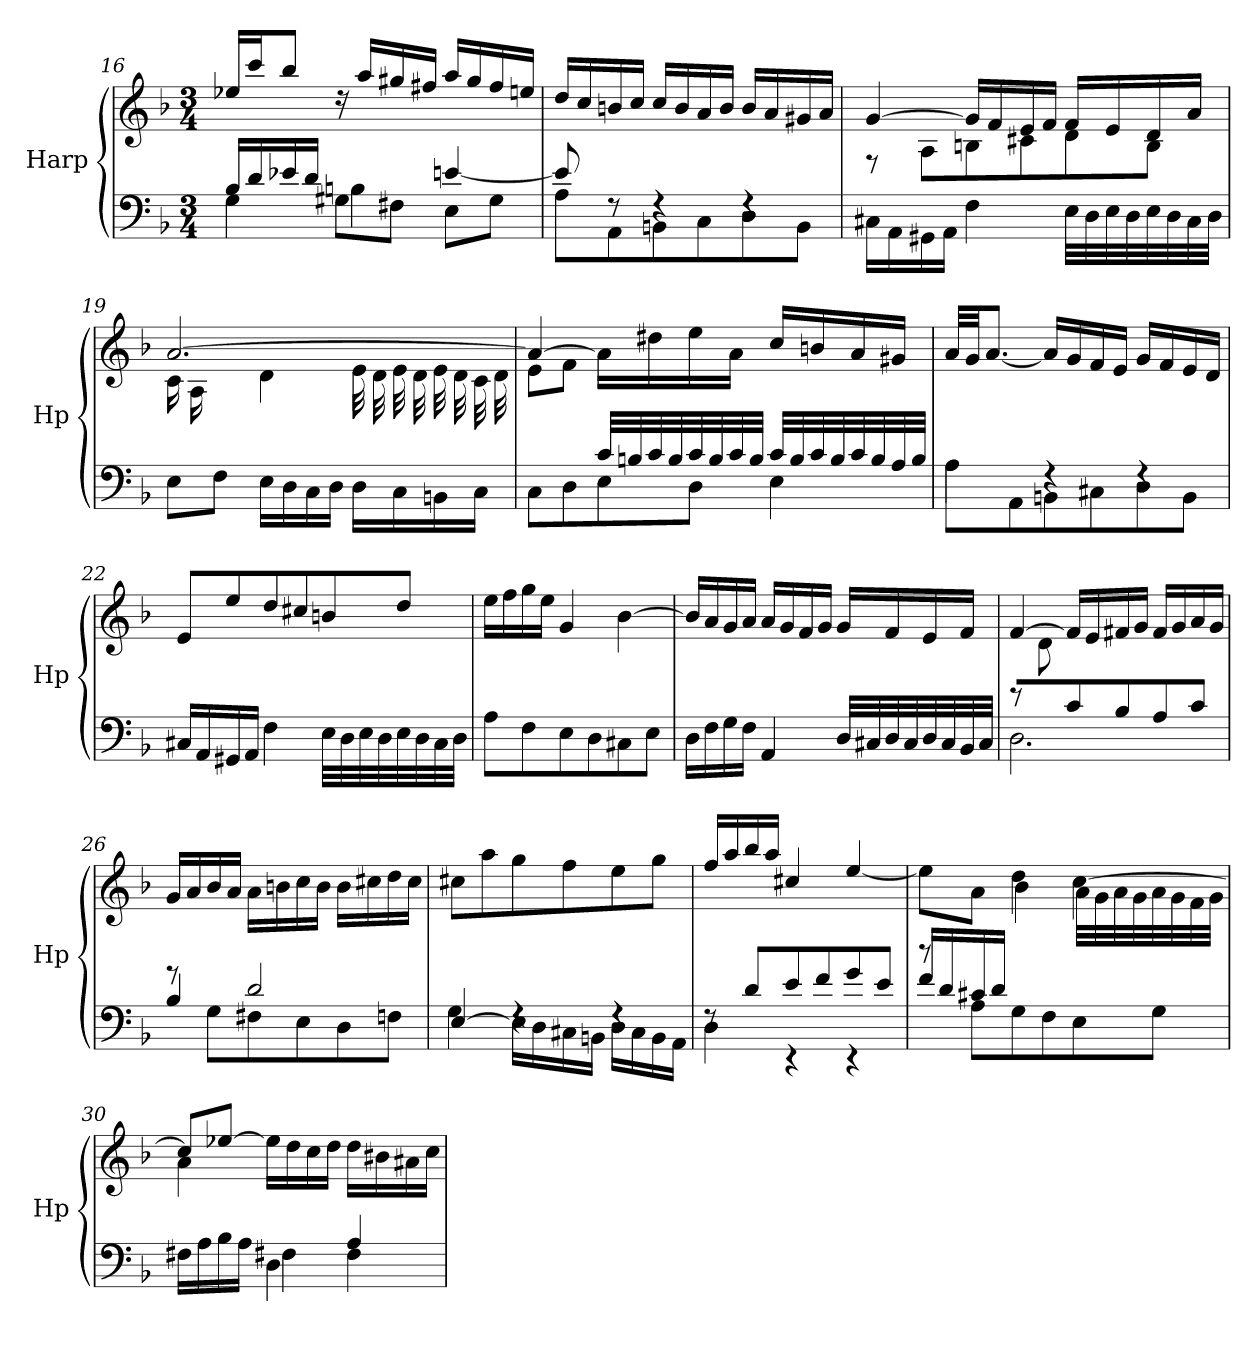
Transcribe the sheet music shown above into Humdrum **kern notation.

**kern	**kern
*part1	*part1
*staff2	*staff1
*I"Harp	*
*I'Hp	*
!!LO:LB:g=z
*clefF4	*clefG2
*k[b-]	*k[b-]
*M3/4	*M3/4
=16	=16
*^	*
4G\	16B-/LL	16ee-X/LL
.	16d/	16ccc/J
.	16e-X/	8bb-/J
.	16d/JJ	.
8G#X\L	4Bn\	16rdd
.	.	16aa/LL
8F#X\J	.	16gg#X/
.	.	16ff#X/JJ
8E\L	[4en/	16aa/LL
.	.	16gg#/
8G#\J	.	16ff#/
.	.	16een/JJ
=17	=17	=17
8A\L	8e/]	16dd/LL
.	.	16cc/
8AA\	8rF	16bn/
.	.	16cc/JJ
8BBn\	4rF	16cc/LL
.	.	16b/
8C\	.	16a/
.	.	16b/JJ
8D\	4rF	16b/LL
.	.	16a/
8BB\J	.	16g#X/
.	.	16a/JJ
=18	=18	=18
*	*	*^
16C#X\LL	8rg	[4g/	8ryy
16AA\	.	.	.
16GG#X\	2ryy	.	8A\L
16AA\JJ	.	.	.
4F\	.	16g/LL]	8Bn\
.	.	16f/	.
.	.	16e/	8c#X\
.	.	16f/JJ	.
32E\LLL	.	16f/LL	8d\
32D\	.	.	.
32E\	.	16e/	.
32D\	.	.	.
32E\	8ryy	16d/	8B\J
32D\	.	.	.
32C#\	.	16a/JJ	.
32D\JJJ	.	.	.
!!LO:PB:g=z	!!
=19	=19	=19	=19
8E\L	8ryy	[2.a/	16c\LL
.	.	.	16A\
8F\J	16G#X/	.	8ryy
.	16A/JJ	.	.
16E\LL	2ryy	.	4d\
16D\	.	.	.
16C\	.	.	.
16D\JJ	.	.	.
16D\LL	.	.	32e\LLL
.	.	.	32d\
16C\	.	.	32e\
.	.	.	32d\
16BBn\	.	.	32e\
.	.	.	32d\
16C\JJ	.	.	32c\
.	.	.	32d\JJJ
=20	=20	=20	=20
8C\L	4ryy	4a/_	8e\L
8D\	.	.	8f\J
8E\	32c/LLL	16a\LL]	2ryy
.	32Bn/	.	.
.	32c/	16dd#X\	.
.	32B/	.	.
8D\J	32c/	16ee\	.
.	32B/	.	.
.	32c/	16a\JJ	.
.	32B/JJJ	.	.
4E\	32c/LLL	16cc/LL	.
.	32B/	.	.
.	32c/	16bn/	.
.	32B/	.	.
.	32c/	16a/	.
.	32B/	.	.
.	32A/	16g#X/JJ	.
.	32B/JJJ	.	.
*	*	*v	*v
=21	=21	=21
8A\L	4A\	32a/LLL
.	.	32g/JJ
.	.	[8.a/J
8AA\	.	.
8BBn\	4rF	16a/LL]
.	.	16g/
8C#X\	.	16f/
.	.	16e/JJ
8D\	4rF	16g/LL
.	.	16f/
8BB\J	.	16e/
.	.	16d/JJ
*v	*v	*
!!LO:LB:g=z
=22	=22
16C#X/LL	8e/L
16AA/	.
16GG#X/	8ee/
16AA/JJ	.
4F\	8dd/
.	8cc#X/
32E\LLL	8bn/
32D\	.
32E\	.
32D\	.
32E\	8dd/J
32D\	.
32C#\	.
32D\JJJ	.
=23	=23
8A\L	16ee\LL
.	16ff\
8F\	16gg\
.	16ee\JJ
8E\	4g/
8D\	.
8C#X\	[4b-\
8E\J	.
=24	=24
16D\LL	16b-/LL]
16F\	16a/
16G\	16g/
16F\JJ	16a/JJ
4AA/	16a/LL
.	16g/
.	16f/
.	16g/JJ
32D/LLL	16g/LL
32C#X/	.
32D/	16f/
32C#/	.
32D/	16e/
32C#/	.
32BB-/	16f/JJ
32C#/JJJ	.
!!LO:LB:g=z
=25	=25
*^	*^
2.D\	8re	[4f/	8ryy
.	8ryy	.	8d\L
.	8c/	16f/LL]	2ryy
.	.	16e/	.
.	8B-/	16f#X/	.
.	.	16g/JJ	.
.	8A/	16f#/LL	.
.	.	16g/	.
.	8c/J	16a/	.
.	.	16g/JJ	.
*	*	*v	*v
=26	=26	=26
8r	4B-/	16g/LL
.	.	16a/
8G\L	.	16b-/
.	.	16a/JJ
8F#X\	2d/	16a\LL
.	.	16bn\
8E\	.	16cc\
.	.	16b\JJ
8D\	.	16b\LL
.	.	16cc#X\
8Fn\J	.	16dd\
.	.	16cc#\JJ
=27	=27	=27
[4E/	4G\	8cc#X\L
.	.	8aa\
16E\LL]	4rF	8gg\
16D\	.	.
16C#X\	.	8ff\
16BBn\JJ	.	.
16D\LL	4rF	8ee\
16C#\	.	.
16BB\	.	8gg\J
16AA\JJ	.	.
=28	=28	=28
4D\	8rF	16ff/LL
.	.	16aa/
.	8d/L	16bb-/
.	.	16aa/JJ
4rEE	8e/	4cc#X/
.	8f/	.
4rEE	8g/	[4ee/
.	8e/J	.
!!LO:LB:g=z
=29	=29	=29
*	*	*^
8r	16f/LL	8ee\L]	4ryy
.	16d/	.	.
8A\L	16c#X/	8a\J	.
.	16d/JJ	.	.
8G\	2ryy	4dd\	4b-\
8F\	.	.	.
8E\	.	[4cc\	32a\LLL
.	.	.	32g\
.	.	.	32a\
.	.	.	32g\
8G\J	.	.	32a\
.	.	.	32g\
.	.	.	32f\
.	.	.	32g\JJJ
=30	=30	=30	=30
16F#X\LL	4ryy	8cc/L]	4a\
16A\	.	.	.
16B-\	.	[8ee-X/J	.
16A\JJ	.	.	.
4D\	4F#X\	16ee-\LL]	2ryy
.	.	16dd\	.
.	.	16cc\	.
.	.	16dd\JJ	.
4F#\	4A/	16dd\LL	.
.	.	16b#X\	.
.	.	16a#X\	.
.	.	16cc\JJ	.
*v	*v	*	*
*	*v	*v
=	=
*-	*-
